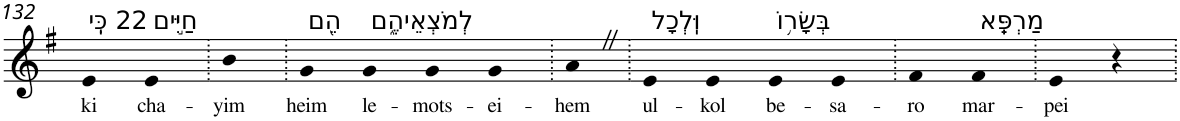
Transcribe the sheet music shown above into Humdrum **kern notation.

**kern	**text
*part1	*part1
*staff1	*staff1
*I"Piano	*
*I'Pno	*
!!LO:PB:g=z
*clefG2	*
*k[f#]	*
*G:	*
=132	=132
!LO:TX:a:t=22 כִּֽי	!
!	!LO:LY:b
4e	ki
!LO:TX:a:t=חַיִּ֣ים	!
!	!LO:LY:b
4e	cha-
=133.	=133.
!	!LO:LY:b
4b	-yim
=134.	=134.
!LO:TX:a:t=הֵ֭ם	!
!	!LO:LY:b
4g	heim
!LO:TX:a:t=לְמֹצְאֵיהֶ֑ם	!
!	!LO:LY:b
4g	le-
!	!LO:LY:b
4g	-mots-
!	!LO:LY:b
4g	-ei-
=135.	=135.
!	!LO:LY:b
4aZ	-hem
=136.	=136.
!LO:TX:a:t=וּֽלְכָל	!
!	!LO:LY:b
4e	ul-
!	!LO:LY:b
4e	-kol
!LO:TX:a:t=בְּשָׂר֥וֹ	!
!	!LO:LY:b
4e	be-
!	!LO:LY:b
4e	-sa-
=137.	=137.
!	!LO:LY:b
4f#	-ro
!LO:TX:a:t=מַרְפֵּֽא	!
!	!LO:LY:b
4f#	mar-
=138.	=138.
!	!LO:LY:b
4e	-pei
4r	.
=.	=.
*-	*-
